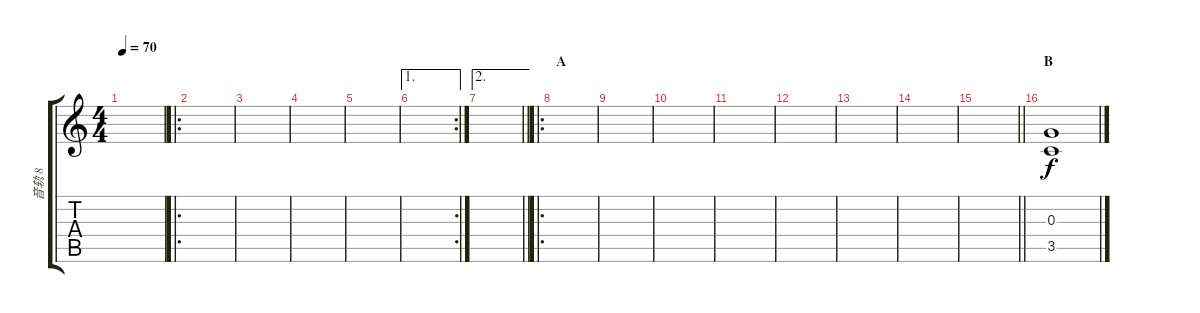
\track ("音轨 8" "音轨 8") {instrument distortionguitar}
\staff {score tabs}
\tuning (E4 B3 G3 D3 A2 E2) {hide}
\ts (4 4)
\tempo 70
\clef g2
\ks c
|
\ro
|
|
|
|
\ae 1
\rc 2
|
\ae 2
\barLineRight lightlight
|
\ro
\section ("" "A")
|
|
|
|
|
|
|
\barLineRight lightlight
|
\section ("" "B")
(0.3 3.5).1
